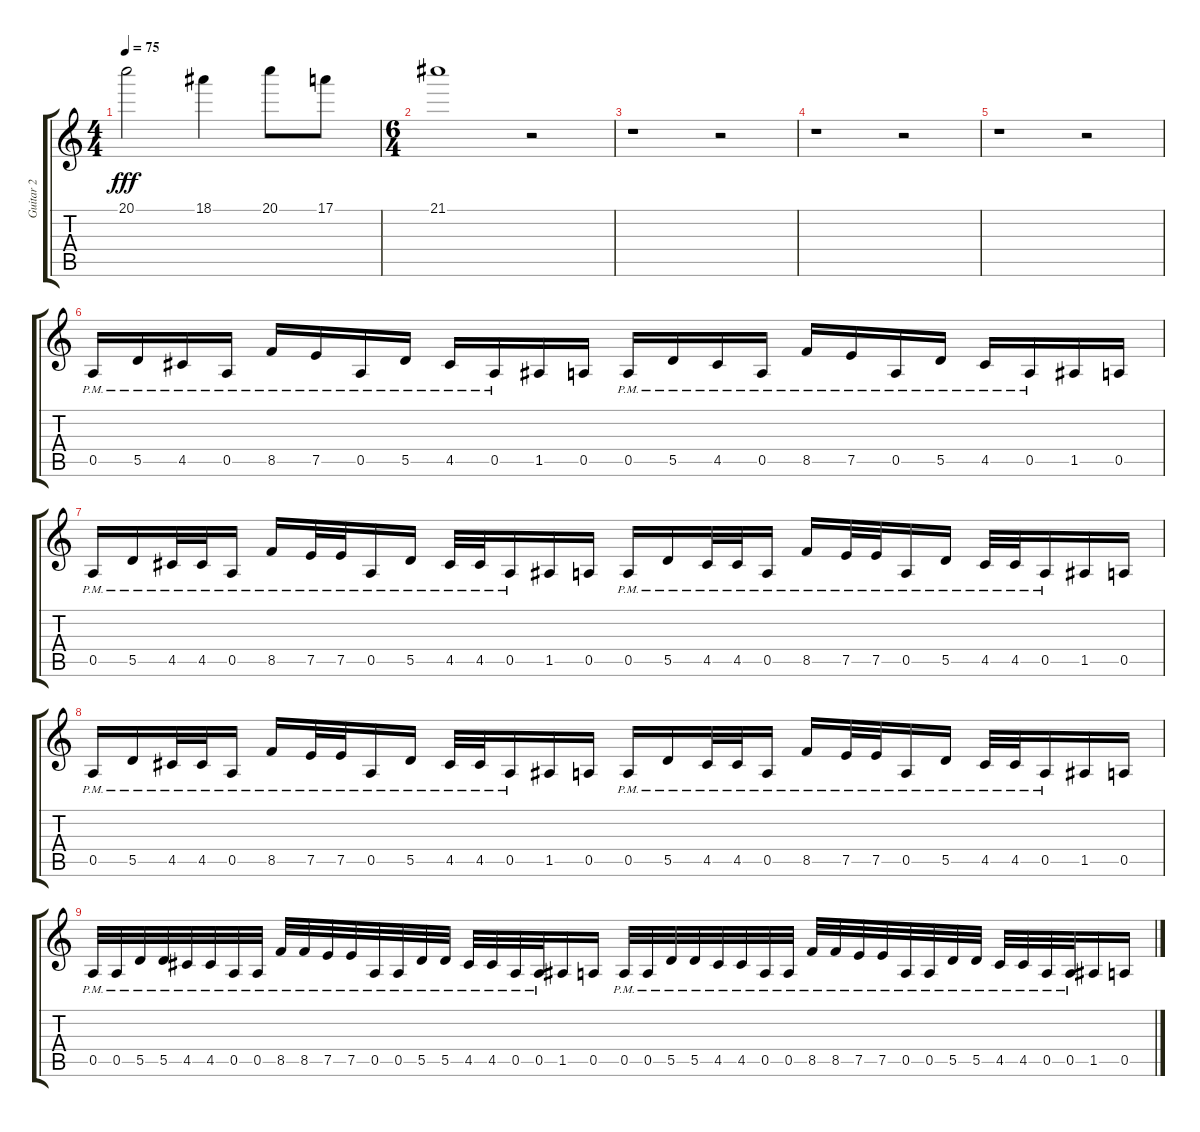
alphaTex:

\track ("Guitar 2" "Guitar 2") {instrument distortionguitar}
\staff {score tabs}
\tuning (E4 B3 G3 D3 A2 E2) {hide}
\ts (4 4)
\tempo 75
\clef g2
\ks c
20.1.2{dy fff} 18.1.4 20.1.8 17.1.8 |
\ts (6 4)
21.1.1{volume 13} r.2 |
r.1 r.2 |
r.1 r.2 |
r.1 r.2 |
0.5{pm}.16{volume 12} 5.5{pm}.16 4.5{pm}.16 0.5{pm}.16 8.5{pm}.16 7.5{pm}.16 0.5{pm}.16 5.5{pm}.16 4.5{pm}.16 0.5{pm}.16 1.5.16 0.5.16 0.5{pm}.16 5.5{pm}.16 4.5{pm}.16 0.5{pm}.16 8.5{pm}.16 7.5{pm}.16 0.5{pm}.16 5.5{pm}.16 4.5{pm}.16 0.5{pm}.16 1.5.16 0.5.16 |
0.5{pm}.16 5.5{pm}.16 4.5{pm}.32 4.5{pm}.32 0.5{pm}.16 8.5{pm}.16 7.5{pm}.32 7.5{pm}.32 0.5{pm}.16 5.5{pm}.16 4.5{pm}.32 4.5{pm}.32 0.5{pm}.16 1.5.16 0.5.16 0.5{pm}.16 5.5{pm}.16 4.5{pm}.32 4.5{pm}.32 0.5{pm}.16 8.5{pm}.16 7.5{pm}.32 7.5{pm}.32 0.5{pm}.16 5.5{pm}.16 4.5{pm}.32 4.5{pm}.32 0.5{pm}.16 1.5.16 0.5.16 |
0.5{pm}.16 5.5{pm}.16 4.5{pm}.32 4.5{pm}.32 0.5{pm}.16 8.5{pm}.16 7.5{pm}.32 7.5{pm}.32 0.5{pm}.16 5.5{pm}.16 4.5{pm}.32 4.5{pm}.32 0.5{pm}.16 1.5.16 0.5.16 0.5{pm}.16 5.5{pm}.16 4.5{pm}.32 4.5{pm}.32 0.5{pm}.16 8.5{pm}.16 7.5{pm}.32 7.5{pm}.32 0.5{pm}.16 5.5{pm}.16 4.5{pm}.32 4.5{pm}.32 0.5{pm}.16 1.5.16 0.5.16 |
0.5{pm}.32 0.5{pm}.32 5.5{pm}.32 5.5{pm}.32 4.5{pm}.32 4.5{pm}.32 0.5{pm}.32 0.5{pm}.32 8.5{pm}.32 8.5{pm}.32 7.5{pm}.32 7.5{pm}.32 0.5{pm}.32 0.5{pm}.32 5.5{pm}.32 5.5{pm}.32 4.5{pm}.32 4.5{pm}.32 0.5{pm}.32 0.5{pm}.32 1.5.16 0.5.16 0.5{pm}.32 0.5{pm}.32 5.5{pm}.32 5.5{pm}.32 4.5{pm}.32 4.5{pm}.32 0.5{pm}.32 0.5{pm}.32 8.5{pm}.32 8.5{pm}.32 7.5{pm}.32 7.5{pm}.32 0.5{pm}.32 0.5{pm}.32 5.5{pm}.32 5.5{pm}.32 4.5{pm}.32 4.5{pm}.32 0.5{pm}.32 0.5{pm}.32 1.5.16 0.5.16
